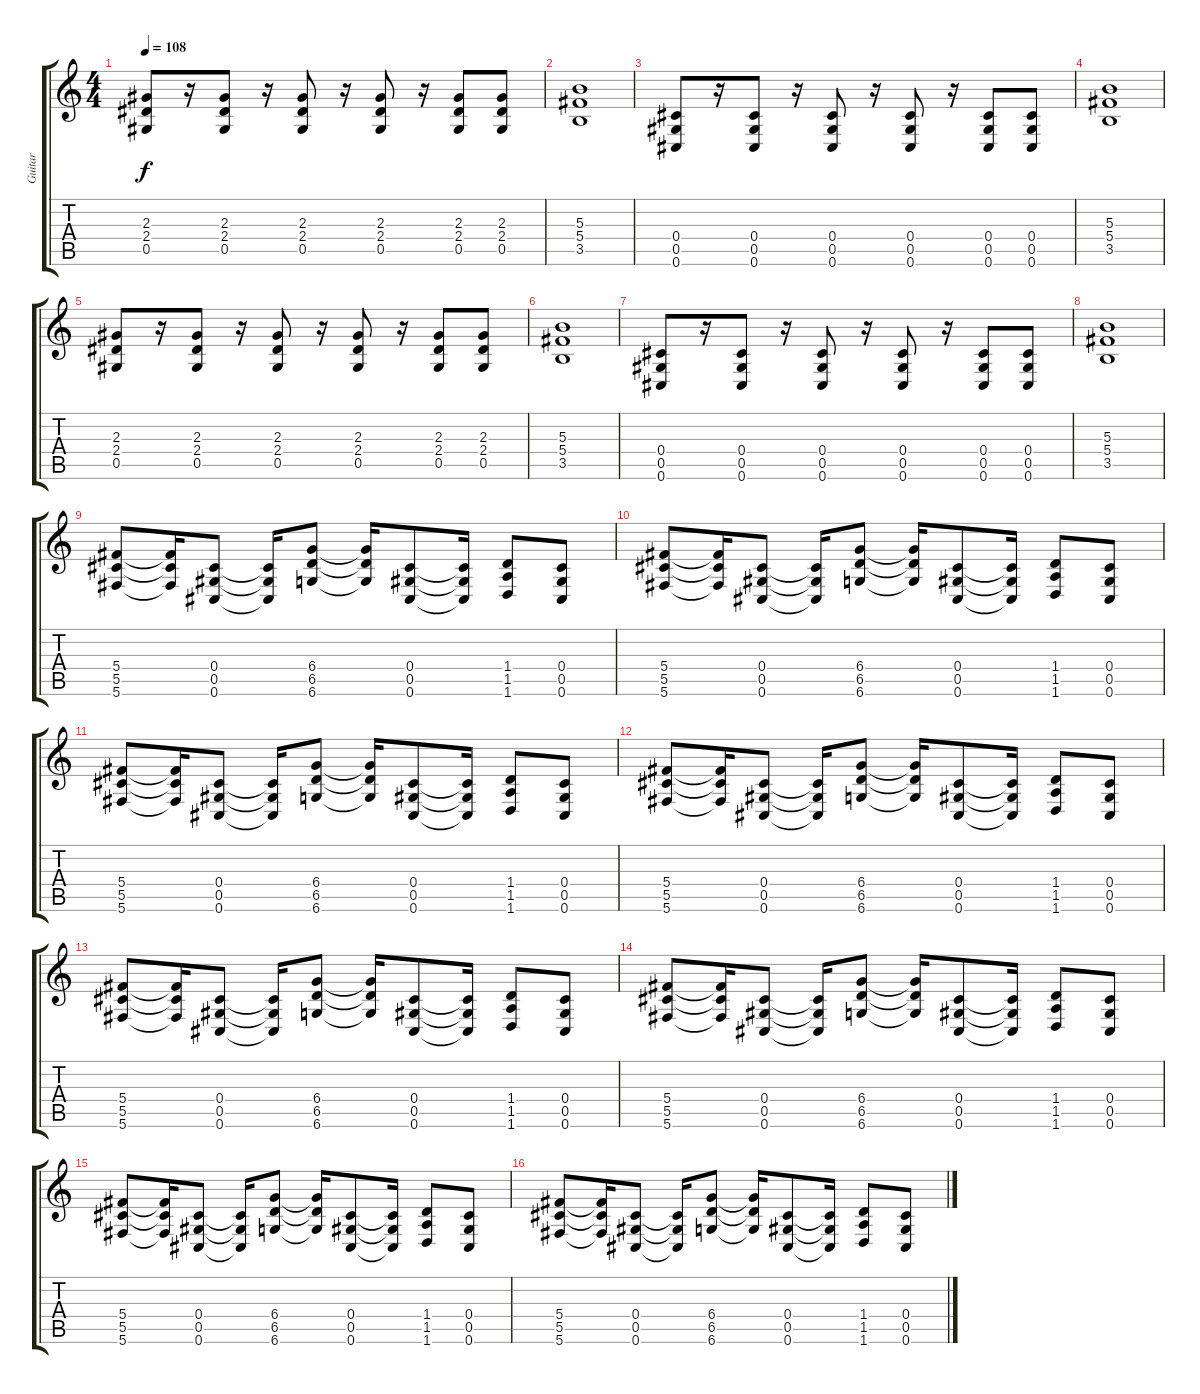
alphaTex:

\track ("Guitar" "Guitar") {instrument distortionguitar}
\staff {score tabs}
\tuning (Eb4 Bb3 Gb3 Db3 Ab2 Db2) {hide}
\ts (4 4)
\tempo 108
\clef g2
\ks c
(2.3 2.4 0.5).8{dy f} r.16 (2.3 2.4 0.5).8 r.16 (2.3 2.4 0.5).8 r.16 (2.3 2.4 0.5).8 r.16 (2.3 2.4 0.5).8 (2.3 2.4 0.5).8 |
(5.3 5.4 3.5).1 |
(0.4 0.5 0.6).8 r.16 (0.4 0.5 0.6).8 r.16 (0.4 0.5 0.6).8 r.16 (0.4 0.5 0.6).8 r.16 (0.4 0.5 0.6).8 (0.4 0.5 0.6).8 |
(5.3 5.4 3.5).1 |
(2.3 2.4 0.5).8 r.16 (2.3 2.4 0.5).8 r.16 (2.3 2.4 0.5).8 r.16 (2.3 2.4 0.5).8 r.16 (2.3 2.4 0.5).8 (2.3 2.4 0.5).8 |
(5.3 5.4 3.5).1 |
(0.4 0.5 0.6).8 r.16 (0.4 0.5 0.6).8 r.16 (0.4 0.5 0.6).8 r.16 (0.4 0.5 0.6).8 r.16 (0.4 0.5 0.6).8 (0.4 0.5 0.6).8 |
(5.3 5.4 3.5).1 |
(5.4 5.5 5.6).8 (5.4{t} 5.5{t} 5.6{t}).16 (0.4 0.5 0.6).8 (0.4{t} 0.5{t} 0.6{t}).16 (6.4 6.5 6.6).8 (6.4{t} 6.5{t} 6.6{t}).16 (0.4 0.5 0.6).8 (0.4{t} 0.5{t} 0.6{t}).16 (1.4 1.5 1.6).8 (0.4 0.5 0.6).8 |
(5.4 5.5 5.6).8 (5.4{t} 5.5{t} 5.6{t}).16 (0.4 0.5 0.6).8 (0.4{t} 0.5{t} 0.6{t}).16 (6.4 6.5 6.6).8 (6.4{t} 6.5{t} 6.6{t}).16 (0.4 0.5 0.6).8 (0.4{t} 0.5{t} 0.6{t}).16 (1.4 1.5 1.6).8 (0.4 0.5 0.6).8 |
(5.4 5.5 5.6).8 (5.4{t} 5.5{t} 5.6{t}).16 (0.4 0.5 0.6).8 (0.4{t} 0.5{t} 0.6{t}).16 (6.4 6.5 6.6).8 (6.4{t} 6.5{t} 6.6{t}).16 (0.4 0.5 0.6).8 (0.4{t} 0.5{t} 0.6{t}).16 (1.4 1.5 1.6).8 (0.4 0.5 0.6).8 |
(5.4 5.5 5.6).8 (5.4{t} 5.5{t} 5.6{t}).16 (0.4 0.5 0.6).8 (0.4{t} 0.5{t} 0.6{t}).16 (6.4 6.5 6.6).8 (6.4{t} 6.5{t} 6.6{t}).16 (0.4 0.5 0.6).8 (0.4{t} 0.5{t} 0.6{t}).16 (1.4 1.5 1.6).8 (0.4 0.5 0.6).8 |
(5.4 5.5 5.6).8 (5.4{t} 5.5{t} 5.6{t}).16 (0.4 0.5 0.6).8 (0.4{t} 0.5{t} 0.6{t}).16 (6.4 6.5 6.6).8 (6.4{t} 6.5{t} 6.6{t}).16 (0.4 0.5 0.6).8 (0.4{t} 0.5{t} 0.6{t}).16 (1.4 1.5 1.6).8 (0.4 0.5 0.6).8 |
(5.4 5.5 5.6).8 (5.4{t} 5.5{t} 5.6{t}).16 (0.4 0.5 0.6).8 (0.4{t} 0.5{t} 0.6{t}).16 (6.4 6.5 6.6).8 (6.4{t} 6.5{t} 6.6{t}).16 (0.4 0.5 0.6).8 (0.4{t} 0.5{t} 0.6{t}).16 (1.4 1.5 1.6).8 (0.4 0.5 0.6).8 |
(5.4 5.5 5.6).8 (5.4{t} 5.5{t} 5.6{t}).16 (0.4 0.5 0.6).8 (0.4{t} 0.5{t} 0.6{t}).16 (6.4 6.5 6.6).8 (6.4{t} 6.5{t} 6.6{t}).16 (0.4 0.5 0.6).8 (0.4{t} 0.5{t} 0.6{t}).16 (1.4 1.5 1.6).8 (0.4 0.5 0.6).8 |
(5.4 5.5 5.6).8 (5.4{t} 5.5{t} 5.6{t}).16 (0.4 0.5 0.6).8 (0.4{t} 0.5{t} 0.6{t}).16 (6.4 6.5 6.6).8 (6.4{t} 6.5{t} 6.6{t}).16 (0.4 0.5 0.6).8 (0.4{t} 0.5{t} 0.6{t}).16 (1.4 1.5 1.6).8 (0.4 0.5 0.6).8
